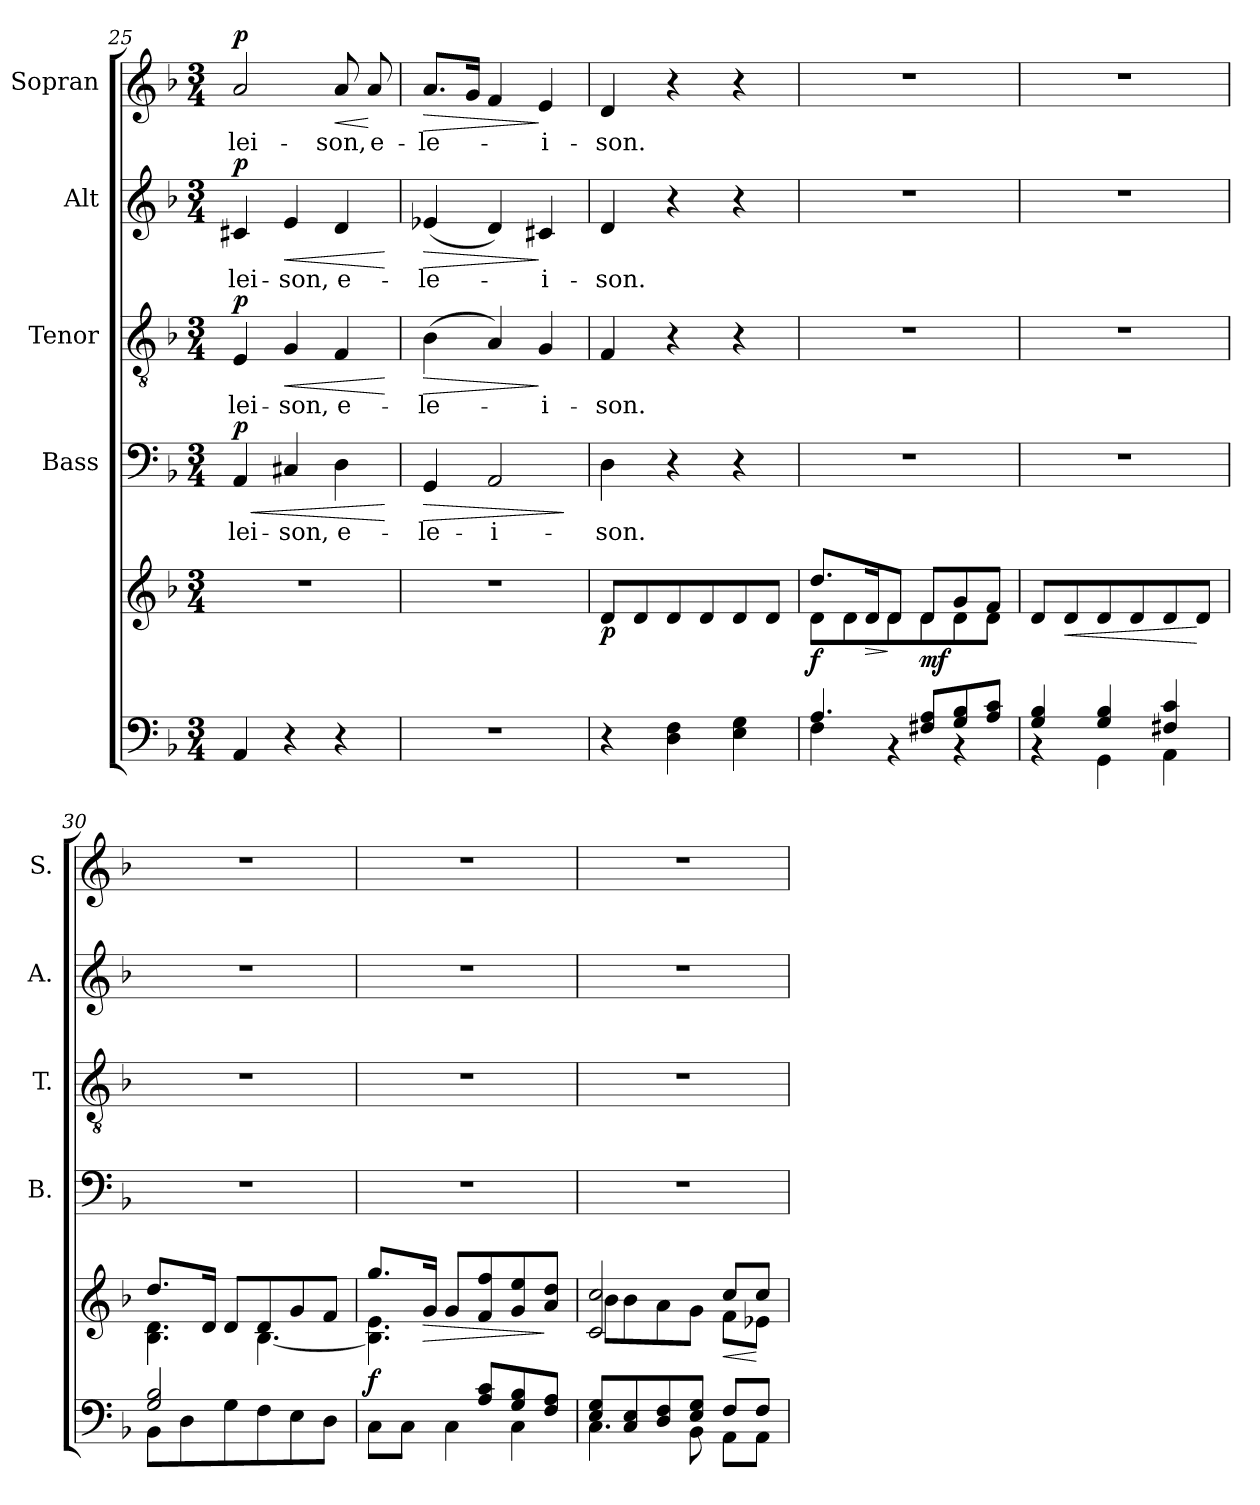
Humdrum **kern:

**kern	**kern	**dynam	**kern	**text	**dynam	**kern	**text	**dynam	**kern	**text	**dynam	**kern	**text	**dynam
*part5	*part5	*part5	*part4	*part4	*part4	*part3	*part3	*part3	*part2	*part2	*part2	*part1	*part1	*part1
*staff6	*staff5	*staff5/6	*staff4	*staff4	*staff4	*staff3	*staff3	*staff3	*staff2	*staff2	*staff2	*staff1	*staff1	*staff1
*	*	*	*I"Bass	*	*	*I"Tenor	*	*	*I"Alt	*	*	*I"Sopran	*	*
*	*	*	*I'B.	*	*	*I'T.	*	*	*I'A.	*	*	*I'S.	*	*
*clefF4	*clefG2	*	*clefF4	*	*	*clefGv2	*	*	*clefG2	*	*	*clefG2	*	*
*k[b-]	*k[b-]	*	*k[b-]	*	*	*k[b-]	*	*	*k[b-]	*	*	*k[b-]	*	*
*F:	*F:	*	*F:	*	*	*F:	*	*	*F:	*	*	*F:	*	*
*M3/4	*M3/4	*	*M3/4	*	*	*M3/4	*	*	*M3/4	*	*	*M3/4	*	*
=25	=25	=25	=25	=25	=25	=25	=25	=25	=25	=25	=25	=25	=25	=25
!	!	!	!	!LO:LY:b	!LO:HP:b	!	!LO:LY:b	!	!	!LO:LY:b	!	!	!LO:LY:b	!
!	!	!	!	!	!LO:DY:n=1:a	!	!	!LO:DY:a	!	!	!LO:DY:a	!	!	!LO:DY:a
4AA/	2.r	.	4AA/	-lei-	< p	4E/	-lei-	p	4c#X/	-lei-	p	2a/	-lei-	p
!	!	!	!	!LO:LY:b	!	!	!LO:LY:b	!LO:HP:b	!	!LO:LY:b	!LO:HP:b	!	!	!
4r	.	.	4C#X/	-son,	.	4G/	-son,	<	4e/	-son,	<	.	.	.
!	!	!	!	!LO:LY:b	!	!	!LO:LY:b	!	!	!LO:LY:b	!	!	!LO:LY:b	!LO:HP:b
4r	.	.	4D\	e-	.	4F/	e-	.	4d/	e-	.	8a/	-son,	<
!	!	!	!	!	!	!	!	!	!	!	!	!	!LO:LY:b	!
.	.	.	.	.	.	.	.	.	.	.	.	8a/	e-	[
.	.	.	.	.	[	.	.	[	.	.	[	.	.	.
=26	=26	=26	=26	=26	=26	=26	=26	=26	=26	=26	=26	=26	=26	=26
!	!	!	!	!LO:LY:b	!LO:HP:b	!	!LO:LY:b	!LO:HP:b	!	!LO:LY:b	!LO:HP:b	!	!LO:LY:b	!LO:HP:b
2.r	2.r	.	4GG/	-le-	>	(>4B-\	-le-	>	(<4e-X/	-le-	>	8.a/L	-le-	>
.	.	.	.	.	.	.	.	.	.	.	.	16g/Jk	.	.
!	!	!	!	!LO:LY:b	!	!	!	!	!	!	!	!	!	!
.	.	.	2AA/	-i-	.	4A/)	.	.	4d/)	.	.	4f/	.	.
!	!	!	!	!	!	!	!LO:LY:b	!	!	!LO:LY:b	!	!	!LO:LY:b	!
.	.	.	.	.	.	4G/	-i-	]	4c#X/	-i-	]	4e/	-i-	]
.	.	.	.	.	]	.	.	.	.	.	.	.	.	.
!!LO:PB:g=z
=27	=27	=27	=27	=27	=27	=27	=27	=27	=27	=27	=27	=27	=27	=27
!	!	!LO:DY:b	!	!LO:LY:b	!	!	!LO:LY:b	!	!	!LO:LY:b	!	!	!LO:LY:b	!
4r	8d/L	p	4D\	-son.	.	4F/	-son.	.	4d/	-son.	.	4d/	-son.	.
.	8d/	.	.	.	.	.	.	.	.	.	.	.	.	.
4D\ 4F\	8d/	.	4r	.	.	4r	.	.	4r	.	.	4r	.	.
.	8d/	.	.	.	.	.	.	.	.	.	.	.	.	.
4E\ 4G\	8d/	.	4r	.	.	4r	.	.	4r	.	.	4r	.	.
.	8d/J	.	.	.	.	.	.	.	.	.	.	.	.	.
=28	=28	=28	=28	=28	=28	=28	=28	=28	=28	=28	=28	=28	=28	=28
*^	*^	*	*	*	*	*	*	*	*	*	*	*	*	*
!	!	!	!	!LO:DY:b	!	!	!	!	!	!	!	!	!	!	!	!
4.A/	4F\	8.dd/L	8d\L	f	2.r	.	.	2.r	.	.	2.r	.	.	2.r	.	.
.	.	.	8d\	.	.	.	.	.	.	.	.	.	.	.	.	.
!	!	!	!	!LO:HP:b	!	!	!	!	!	!	!	!	!	!	!	!
.	.	16d/k	.	>	.	.	.	.	.	.	.	.	.	.	.	.
.	4rAA	8d/J	8d\	]	.	.	.	.	.	.	.	.	.	.	.	.
!	!	!	!	!LO:DY:b	!	!	!	!	!	!	!	!	!	!	!	!
8F#X/ 8A/L	.	8d/L	8d\	mf	.	.	.	.	.	.	.	.	.	.	.	.
8G/ 8B-/	4rAA	8g/	8d\	.	.	.	.	.	.	.	.	.	.	.	.	.
8A/ 8c/J	.	8f/J	8d\J	.	.	.	.	.	.	.	.	.	.	.	.	.
*	*	*v	*v	*	*	*	*	*	*	*	*	*	*	*	*	*
=29	=29	=29	=29	=29	=29	=29	=29	=29	=29	=29	=29	=29	=29	=29	=29
4G/ 4B-/	4rAA	8d/L	.	2.r	.	.	2.r	.	.	2.r	.	.	2.r	.	.
!	!	!	!LO:HP:b	!	!	!	!	!	!	!	!	!	!	!	!
.	.	8d/	<	.	.	.	.	.	.	.	.	.	.	.	.
4G/ 4B-/	4GG\	8d/	.	.	.	.	.	.	.	.	.	.	.	.	.
.	.	8d/	.	.	.	.	.	.	.	.	.	.	.	.	.
4F#X/ 4c/	4AA\	8d/	.	.	.	.	.	.	.	.	.	.	.	.	.
.	.	8d/J	[	.	.	.	.	.	.	.	.	.	.	.	.
=30	=30	=30	=30	=30	=30	=30	=30	=30	=30	=30	=30	=30	=30	=30	=30
*	*	*^	*	*	*	*	*	*	*	*	*	*	*	*	*
2G/ 2B-/	8BB-\L	8.dd/L	4.B-\ 4.d\	.	2.r	.	.	2.r	.	.	2.r	.	.	2.r	.	.
.	8D\	.	.	.	.	.	.	.	.	.	.	.	.	.	.	.
.	.	16d/Jk	.	.	.	.	.	.	.	.	.	.	.	.	.	.
.	8G\	8d/L	.	.	.	.	.	.	.	.	.	.	.	.	.	.
.	8F\	8d/	[<4.B-\	.	.	.	.	.	.	.	.	.	.	.	.	.
4ryy	8E\	8g/	.	.	.	.	.	.	.	.	.	.	.	.	.	.
.	8D\J	8f/J	.	.	.	.	.	.	.	.	.	.	.	.	.	.
=31	=31	=31	=31	=31	=31	=31	=31	=31	=31	=31	=31	=31	=31	=31	=31	=31
!	!	!	!	!LO:DY:b	!	!	!	!	!	!	!	!	!	!	!	!
4.ryy	8C\L	8.gg/L	4.B-\] 4.e\	f	2.r	.	.	2.r	.	.	2.r	.	.	2.r	.	.
.	8C\J	.	.	.	.	.	.	.	.	.	.	.	.	.	.	.
!	!	!	!	!LO:HP:b	!	!	!	!	!	!	!	!	!	!	!	!
.	.	16g/Jk	.	>	.	.	.	.	.	.	.	.	.	.	.	.
.	4C\	8g/L	.	.	.	.	.	.	.	.	.	.	.	.	.	.
8A/ 8c/L	.	8f/ 8ff/	4.ryy	.	.	.	.	.	.	.	.	.	.	.	.	.
8G/ 8B-/	4C\	8g/ 8ee/	.	.	.	.	.	.	.	.	.	.	.	.	.	.
8F/ 8A/J	.	8a/ 8dd/J	.	]	.	.	.	.	.	.	.	.	.	.	.	.
=32	=32	=32	=32	=32	=32	=32	=32	=32	=32	=32	=32	=32	=32	=32	=32	=32
8E/ 8G/L	4.C\	2c/ 2cc/	8b-\L	.	2.r	.	.	2.r	.	.	2.r	.	.	2.r	.	.
8C/ 8E/	.	.	8b-\	.	.	.	.	.	.	.	.	.	.	.	.	.
8D/ 8F/	.	.	8a\	.	.	.	.	.	.	.	.	.	.	.	.	.
8E/ 8G/J	8BB-\	.	8g\J	.	.	.	.	.	.	.	.	.	.	.	.	.
!	!	!	!	!LO:HP:b	!	!	!	!	!	!	!	!	!	!	!	!
8F/L	8AA\L	8cc/L	8f\L	<	.	.	.	.	.	.	.	.	.	.	.	.
8F/J	8AA\J	8cc/J	8e-X\J	[	.	.	.	.	.	.	.	.	.	.	.	.
*v	*v	*	*	*	*	*	*	*	*	*	*	*	*	*	*	*
*	*v	*v	*	*	*	*	*	*	*	*	*	*	*	*	*
=	=	=	=	=	=	=	=	=	=	=	=	=	=	=
*-	*-	*-	*-	*-	*-	*-	*-	*-	*-	*-	*-	*-	*-	*-
